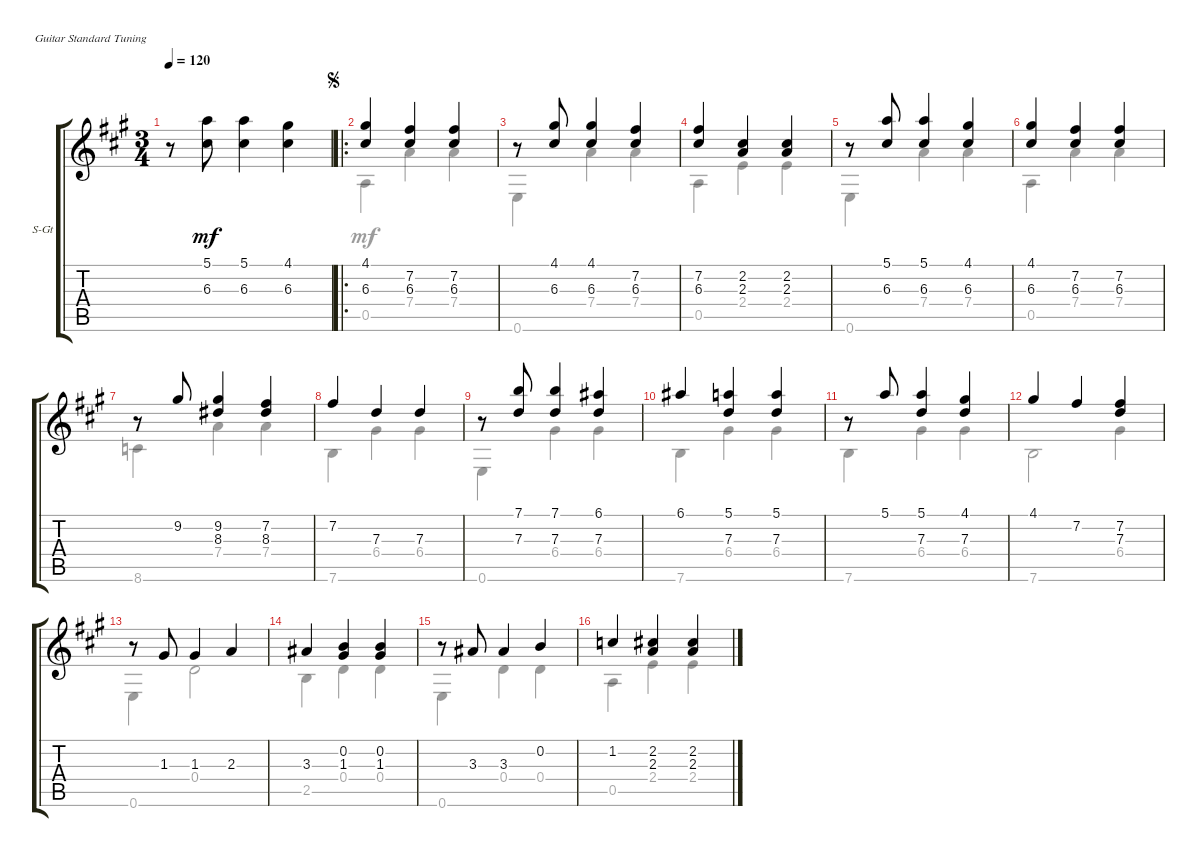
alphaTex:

\defaultSystemsLayout 4
\bracketExtendMode groupsimilarinstruments
\firstSystemTrackNameOrientation horizontal
\otherSystemsTrackNameOrientation horizontal
\track ("Steel Guitar" "S-Gt") {instrument acousticguitarsteel}
\staff {score tabs}
\tuning (E4 B3 G3 D3 A2 E2)
\voice
\ts (3 4)
\tempo 120
\clef g2
\ks a
r.8{dy mf instrument acousticguitarsteel} (5.1 6.3).8 (6.3 5.1).4 (4.1 6.3).4 |
\ro
\jump segno
(6.3 4.1).4 (7.2 6.3).4 (7.2 6.3).4 |
r.8 (6.3 4.1).8 (4.1 6.3).4 (7.2 6.3).4 |
(6.3 7.2).4 (2.2 2.3).4 (2.3 2.2).4 |
r.8 (6.3 5.1).8 (5.1 6.3).4 (6.3 4.1).4 |
(4.1 6.3).4 (7.2 6.3).4 (7.2 6.3).4 |
r.8 9.2.8 (9.2 8.3).4 (8.3 7.2).4 |
7.2.4 7.3.4 7.3.4 |
r.8 (7.3 7.1).8 (7.1 7.3).4 (7.3 6.1).4 |
6.1.4 (5.1 7.3).4 (7.3 5.1).4 |
r.8 5.1.8 (5.1 7.3).4 (7.3 4.1).4 |
4.1.4 7.2.4 (7.2 7.3).4 |
r.8 1.3.8 1.3.4 2.3.4 |
3.3.4 (1.3 0.2).4 (0.2 1.3).4 |
r.8 3.3.8 3.3.4 0.2.4 |
1.2.4 (2.2 2.3).4 (2.3 2.2).4
\voice
\clef g2
\ottava regular
\simile none
\ks a
|
0.5.4 7.4.4 7.4.4 |
0.6.4 7.4.4 7.4.4 |
0.5.4 2.4.4 2.4.4 |
0.6.4 7.4.4 7.4.4 |
0.5.4 7.4.4 7.4.4 |
8.6.4 7.4.4 7.4.4 |
7.6.4 6.4.4 6.4.4 |
0.6.4 6.4.4 6.4.4 |
7.6.4 6.4.4 6.4.4 |
7.6.4 6.4.4 6.4.4 |
7.6.2 6.4.4 |
0.6.4 0.4.2 |
2.5.4 0.4.4 0.4.4 |
0.6.4 0.4.4 0.4.4 |
0.5.4 2.4.4 2.4.4
